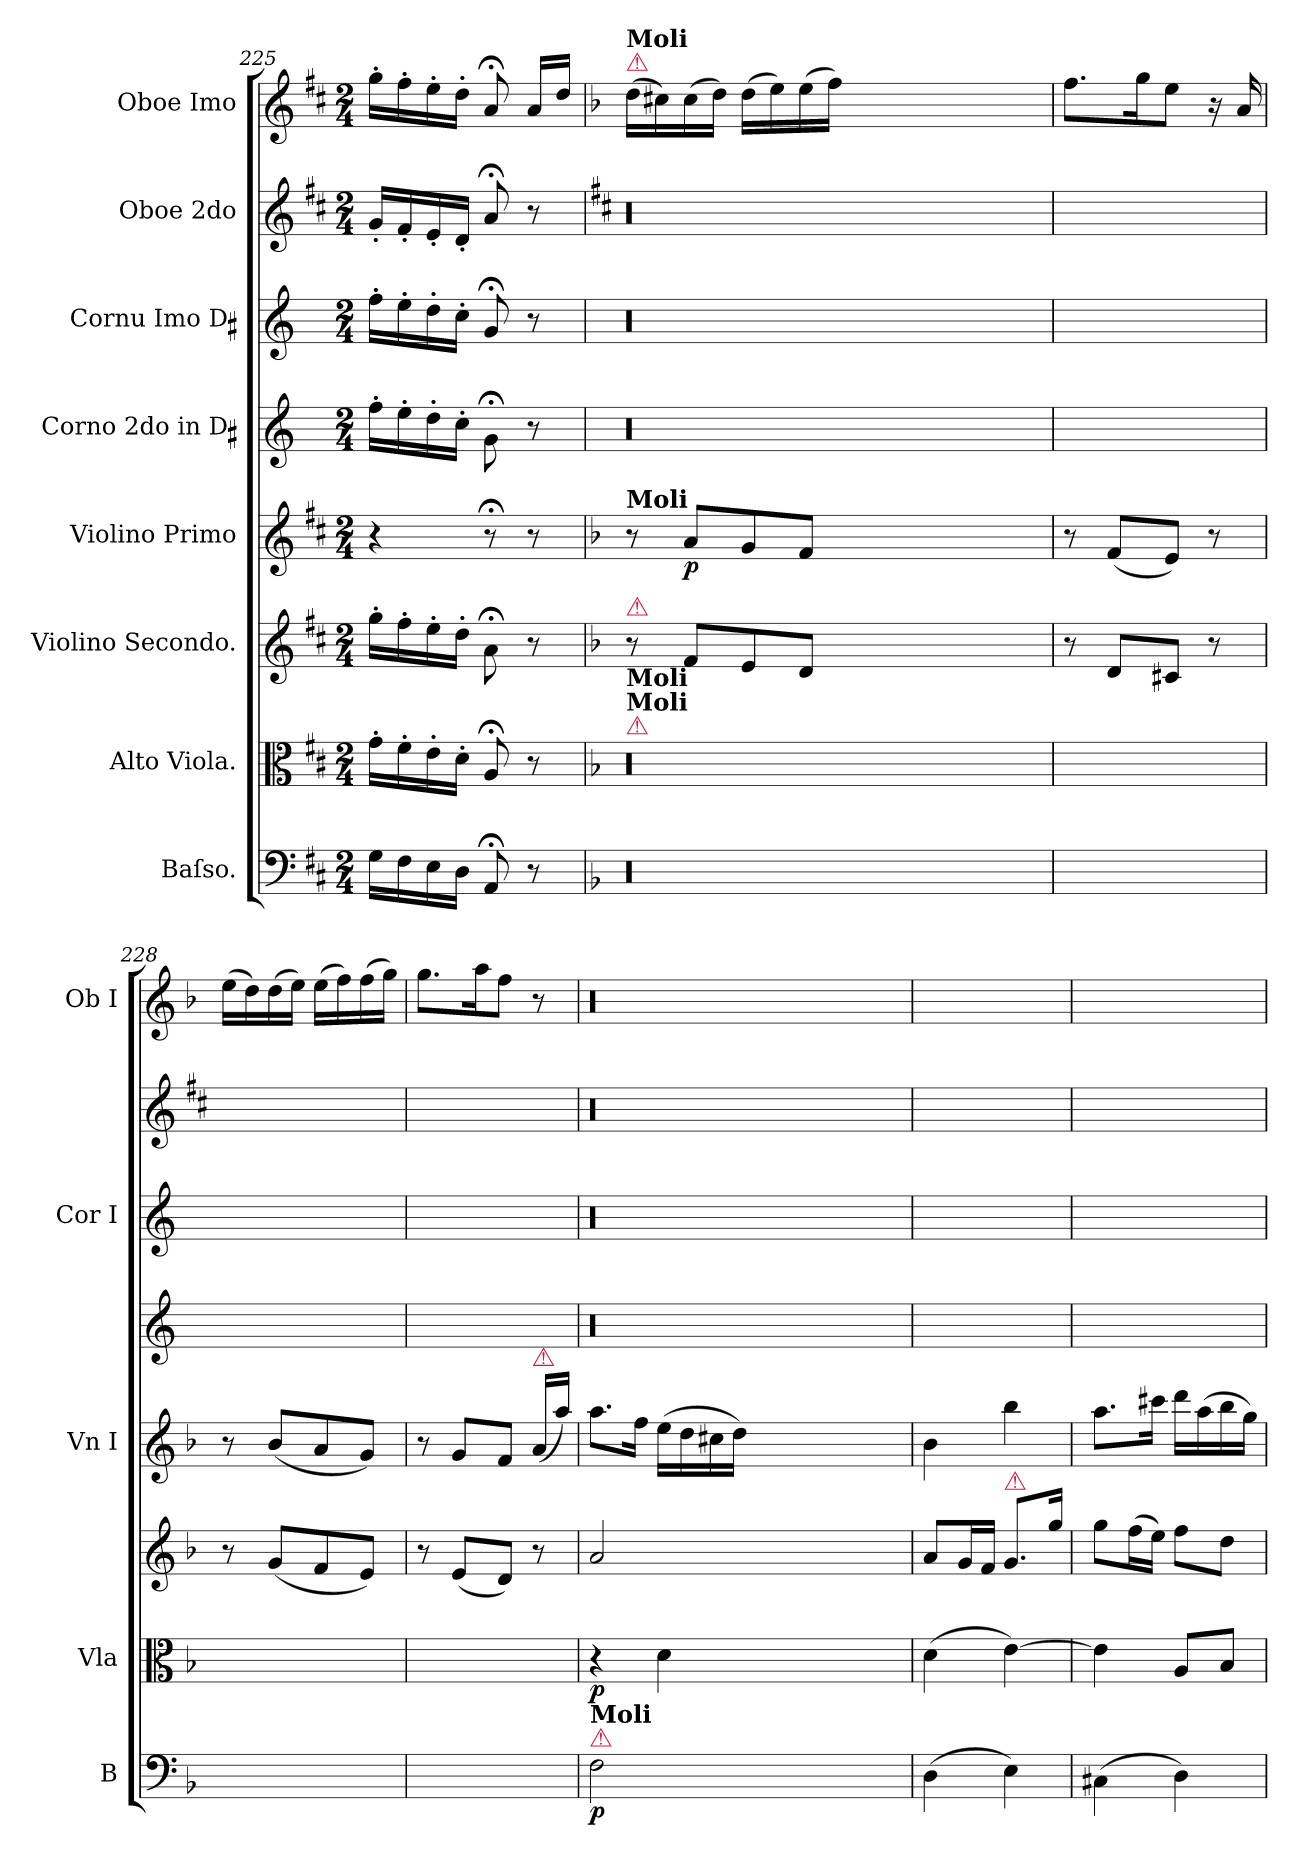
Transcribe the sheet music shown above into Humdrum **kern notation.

**kern	**dynam	**kern	**dynam	**kern	**kern	**dynam	**kern	**kern	**kern	**kern
*part8	*part8	*part7	*part7	*part6	*part5	*part5	*part4	*part3	*part2	*part1
*staff8	*staff8	*staff7	*staff7	*staff6	*staff5	*staff5	*staff4	*staff3	*staff2	*staff1
*I"Baſso.	*	*I"Alto Viola.	*	*I"Violino Secondo.	*I"Violino Primo	*	*I"Corno 2do in D#	*I"Cornu Imo D#	*I"Oboe 2do	*I"Oboe Imo
*I'B	*	*I'Vla	*	*	*I'Vn I	*	*	*I'Cor I	*	*I'Ob I
*clefF4	*	*clefC3	*	*clefG2	*clefG2	*	*clefG2	*clefG2	*clefG2	*clefG2
*	*	*	*	*	*	*	*ITrd-1c-2	*ITrd-1c-2	*	*
*k[f#c#]	*	*k[f#c#]	*	*k[f#c#]	*k[f#c#]	*	*k[f#c#]	*k[f#c#]	*k[f#c#]	*k[f#c#]
*M2/4	*	*M2/4	*	*M2/4	*M2/4	*	*M2/4	*M2/4	*M2/4	*M2/4
=225	=225	=225	=225	=225	=225	=225	=225	=225	=225	=225
16G\LL	.	16g'\LL	.	16gg'\LL	4r	.	16gg'\LL	16gg'\LL	16g'/LL	16gg'\LL
16F#\	.	16f#'\	.	16ff#'\	.	.	16ff#'\	16ff#'\	16f#'/	16ff#'\
16E\	.	16e'\	.	16ee'\	.	.	16ee'\	16ee'\	16e'/	16ee'\
16D\JJ	.	16d'\JJ	.	16dd'\JJ	.	.	16dd'\JJ	16dd'\JJ	16d'/JJ	16dd'\JJ
8AA;</	.	8A;</	.	8a;<\	8r;<	.	8a;<\	8a;</	8a;</	8a;</
8r	.	8r	.	8r	8r	.	8r	8r	8r	16a/LL
.	.	.	.	.	.	.	.	.	.	16dd/JJ
=226	=226	=226	=226	=226	=226	=226	=226	=226	=226	=226
*k[b-]	*	*k[b-]	*	*k[b-]	*k[b-]	*	*	*	*	*k[b-]
*F:	*	*F:	*	*F:	*F:	*	*	*	*	*F:
!	!	!	!	!	!	!	!	!	!	!LO:TX:a:color=crimson:t=⚠
!	!	!	!	!	!	!	!	!	!	!LO:TX:a:B:t=Moli
!	!	!	!	!	!LO:TX:a:B:t=Moli	!	!	!	!	!
!	!	!	!	!LO:TX:a:color=crimson:t=⚠	!	!	!	!	!	!
!	!	!	!	!LO:TX:b:B:t=Moli	!	!	!	!	!	!
!	!	!LO:TX:a:color=crimson:t=⚠	!	!	!	!	!	!	!	!
!	!	!LO:TX:a:B:t=Moli	!	!	!	!	!	!	!	!
!LO:N:vis=00	!	!LO:N:vis=00	!	!	!	!	!LO:N:vis=00	!LO:N:vis=00	!LO:N:vis=00	!
0r	.	0r	.	8r	8r	.	0r	0r	0r	(16dd\LL
.	.	.	.	.	.	.	.	.	.	16cc#X\)
.	.	.	.	8f/L	8a/L	p	.	.	.	(16cc#\
.	.	.	.	.	.	.	.	.	.	16dd\JJ)
.	.	.	.	8e/	8g/	.	.	.	.	(16dd\LL
.	.	.	.	.	.	.	.	.	.	16ee\)
.	.	.	.	8d/J	8f/J	.	.	.	.	(16ee\
.	.	.	.	.	.	.	.	.	.	16ff\JJ)
.	.	.	.	1.ryy	1.ryy	.	.	.	.	1.ryy
=227	=227	=227	=227	=227	=227	=227	=227	=227	=227	=227
2ryy	.	2ryy	.	8r	8r	.	2ryy	2ryy	2ryy	8.ff\L
.	.	.	.	8d/L	(8f/L	.	.	.	.	.
.	.	.	.	.	.	.	.	.	.	16gg\K
.	.	.	.	8c#X/J	8e/J)	.	.	.	.	8ee\J
.	.	.	.	8r	8r	.	.	.	.	16r
.	.	.	.	.	.	.	.	.	.	16a/
=228	=228	=228	=228	=228	=228	=228	=228	=228	=228	=228
2ryy	.	2ryy	.	8r	8r	.	2ryy	2ryy	2ryy	(16ee\LL
.	.	.	.	.	.	.	.	.	.	16dd\)
.	.	.	.	(8g/L	(8b-/L	.	.	.	.	(16dd\
.	.	.	.	.	.	.	.	.	.	16ee\JJ)
.	.	.	.	8f/	8a/	.	.	.	.	(16ee\LL
.	.	.	.	.	.	.	.	.	.	16ff\)
.	.	.	.	8e/J)	8g/J)	.	.	.	.	(16ff\
.	.	.	.	.	.	.	.	.	.	16gg\JJ)
=229	=229	=229	=229	=229	=229	=229	=229	=229	=229	=229
2ryy	.	2ryy	.	8r	8r	.	2ryy	2ryy	2ryy	8.gg\L
.	.	.	.	(8e/L	8g/L	.	.	.	.	.
.	.	.	.	.	.	.	.	.	.	16aa\K
.	.	.	.	8d/J)	8f/J	.	.	.	.	8ff\J
!	!	!	!	!	!LO:TX:a:color=crimson:t=⚠	!	!	!	!	!
.	.	.	.	8r	(16a/LL	.	.	.	.	8r
.	.	.	.	.	16aa\JJ)	.	.	.	.	.
=230	=230	=230	=230	=230	=230	=230	=230	=230	=230	=230
!LO:TX:a:color=crimson:t=⚠	!	!	!	!	!	!	!	!	!	!
!LO:TX:a:B:t=Moli	!	!	!	!	!	!	!	!	!	!
!	!	!	!	!	!	!	!LO:N:vis=00	!LO:N:vis=00	!LO:N:vis=00	!LO:N:vis=00
2F\	p	4r	p	2a/	8.aa\L	.	0r	0r	0r	0r
.	.	.	.	.	16ff\Jk	.	.	.	.	.
.	.	4d\	.	.	(16ee\LL	.	.	.	.	.
.	.	.	.	.	16dd\	.	.	.	.	.
.	.	.	.	.	16cc#X\	.	.	.	.	.
.	.	.	.	.	16dd\JJ)	.	.	.	.	.
1.ryy	.	1.ryy	.	1.ryy	1.ryy	.	.	.	.	.
=231	=231	=231	=231	=231	=231	=231	=231	=231	=231	=231
(4D\	.	(4d\	.	8a/L	4b-\	.	2ryy	2ryy	2ryy	2ryy
.	.	.	.	16g/L	.	.	.	.	.	.
.	.	.	.	16f/JJ	.	.	.	.	.	.
!	!	!	!	!LO:TX:a:color=crimson:t=⚠	!	!	!	!	!	!
4E\)	.	[4e\)	.	8.g/L	4bb-\	.	.	.	.	.
.	.	.	.	16gg\Jk	.	.	.	.	.	.
=232	=232	=232	=232	=232	=232	=232	=232	=232	=232	=232
(4C#X\	.	4e\]	.	8gg\L	8.aa\L	.	2ryy	2ryy	2ryy	2ryy
.	.	.	.	(16ff\L	.	.	.	.	.	.
.	.	.	.	16ee\JJ)	16ccc#X\Jk	.	.	.	.	.
4D\)	.	8A/L	.	8ff\L	16ddd\LL	.	.	.	.	.
.	.	.	.	.	(16aa\	.	.	.	.	.
.	.	8B-/J	.	8dd\J	16bb-\	.	.	.	.	.
.	.	.	.	.	16gg\JJ)	.	.	.	.	.
=	=	=	=	=	=	=	=	=	=	=
*-	*-	*-	*-	*-	*-	*-	*-	*-	*-	*-
